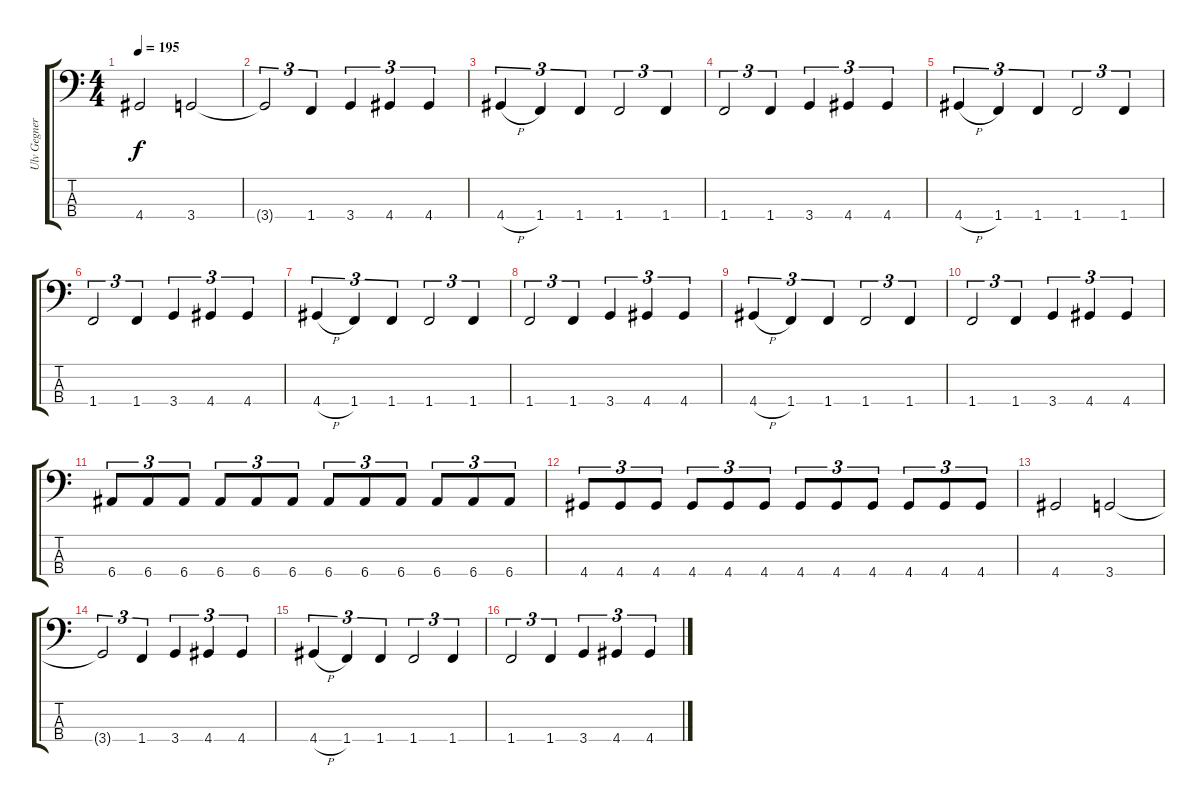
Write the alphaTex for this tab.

\track ("Ulv Gegner" "Ulv Gegner") {instrument electricbassfinger}
\staff {score tabs}
\tuning (G2 D2 A1 E1) {hide}
\ts (4 4)
\tempo 195
\clef f4
\ks c
4.4.2{dy f} 3.4.2 |
3.4{t}.2{tu (3 2)} 1.4.4{tu (3 2)} 3.4.4{tu (3 2)} 4.4.4{tu (3 2)} 4.4.4{tu (3 2)} |
4.4{h}.4{tu (3 2)} 1.4.4{tu (3 2)} 1.4.4{tu (3 2)} 1.4.2{tu (3 2)} 1.4.4{tu (3 2)} |
1.4.2{tu (3 2)} 1.4.4{tu (3 2)} 3.4.4{tu (3 2)} 4.4.4{tu (3 2)} 4.4.4{tu (3 2)} |
4.4{h}.4{tu (3 2)} 1.4.4{tu (3 2)} 1.4.4{tu (3 2)} 1.4.2{tu (3 2)} 1.4.4{tu (3 2)} |
1.4.2{tu (3 2)} 1.4.4{tu (3 2)} 3.4.4{tu (3 2)} 4.4.4{tu (3 2)} 4.4.4{tu (3 2)} |
4.4{h}.4{tu (3 2)} 1.4.4{tu (3 2)} 1.4.4{tu (3 2)} 1.4.2{tu (3 2)} 1.4.4{tu (3 2)} |
1.4.2{tu (3 2)} 1.4.4{tu (3 2)} 3.4.4{tu (3 2)} 4.4.4{tu (3 2)} 4.4.4{tu (3 2)} |
4.4{h}.4{tu (3 2)} 1.4.4{tu (3 2)} 1.4.4{tu (3 2)} 1.4.2{tu (3 2)} 1.4.4{tu (3 2)} |
1.4.2{tu (3 2)} 1.4.4{tu (3 2)} 3.4.4{tu (3 2)} 4.4.4{tu (3 2)} 4.4.4{tu (3 2)} |
6.4.8{tu (3 2)} 6.4.8{tu (3 2)} 6.4.8{tu (3 2)} 6.4.8{tu (3 2)} 6.4.8{tu (3 2)} 6.4.8{tu (3 2)} 6.4.8{tu (3 2)} 6.4.8{tu (3 2)} 6.4.8{tu (3 2)} 6.4.8{tu (3 2)} 6.4.8{tu (3 2)} 6.4.8{tu (3 2)} |
4.4.8{tu (3 2)} 4.4.8{tu (3 2)} 4.4.8{tu (3 2)} 4.4.8{tu (3 2)} 4.4.8{tu (3 2)} 4.4.8{tu (3 2)} 4.4.8{tu (3 2)} 4.4.8{tu (3 2)} 4.4.8{tu (3 2)} 4.4.8{tu (3 2)} 4.4.8{tu (3 2)} 4.4.8{tu (3 2)} |
4.4.2 3.4.2 |
3.4{t}.2{tu (3 2)} 1.4.4{tu (3 2)} 3.4.4{tu (3 2)} 4.4.4{tu (3 2)} 4.4.4{tu (3 2)} |
4.4{h}.4{tu (3 2)} 1.4.4{tu (3 2)} 1.4.4{tu (3 2)} 1.4.2{tu (3 2)} 1.4.4{tu (3 2)} |
1.4.2{tu (3 2)} 1.4.4{tu (3 2)} 3.4.4{tu (3 2)} 4.4.4{tu (3 2)} 4.4.4{tu (3 2)}
